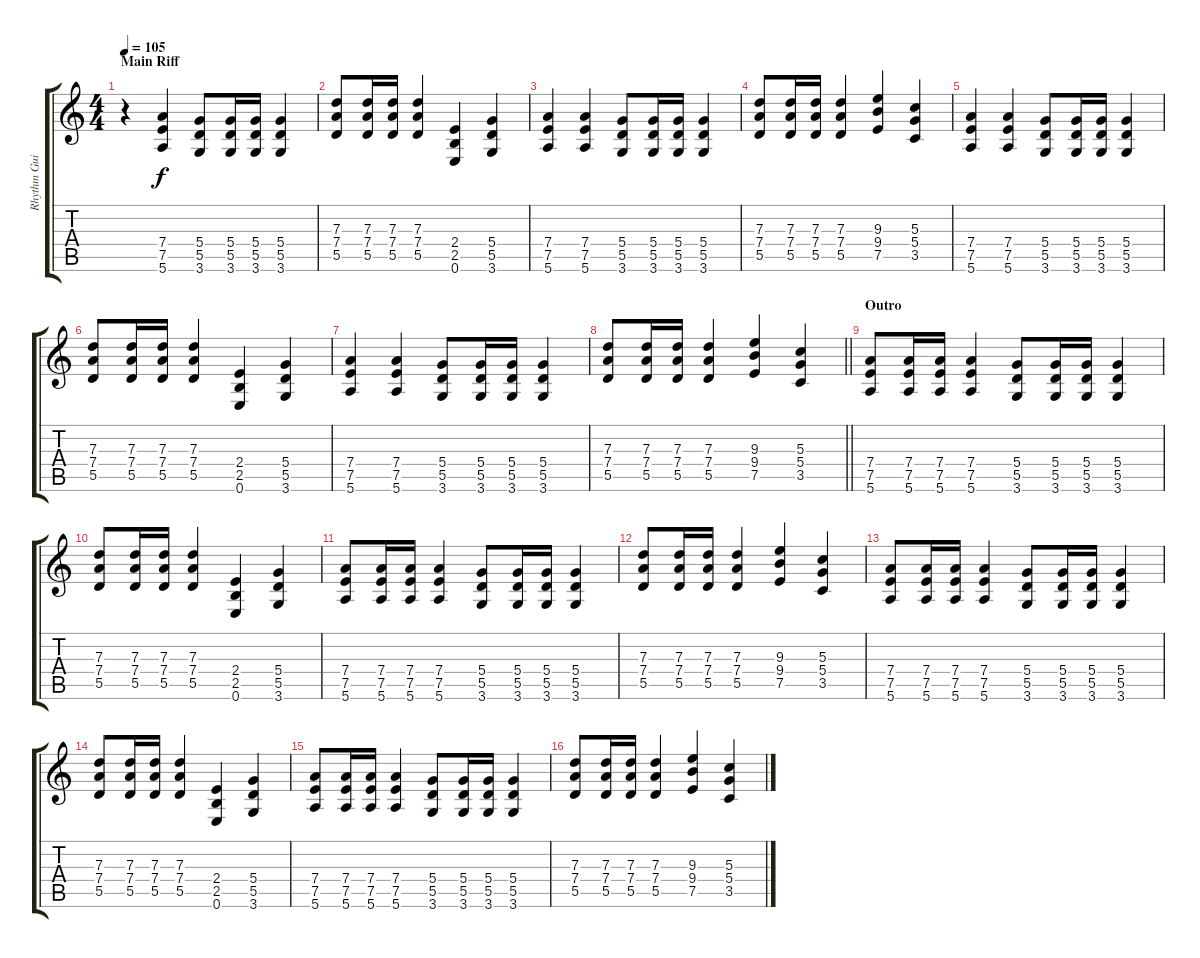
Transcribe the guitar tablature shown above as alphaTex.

\track ("Rhythm Guitar" "Rhythm Gui") {instrument distortionguitar}
\staff {score tabs}
\tuning (E4 B3 G3 D3 A2 E2) {hide}
\ts (4 4)
\section ("" "Main Riff")
\tempo 105
\clef g2
\ks c
r.4{dy f} (7.4 7.5 5.6).4 (5.4 5.5 3.6).8 (5.4 5.5 3.6).16 (5.4 5.5 3.6).16 (5.4 5.5 3.6).4 |
(7.3 7.4 5.5).8 (7.3 7.4 5.5).16 (7.3 7.4 5.5).16 (7.3 7.4 5.5).4 (2.4 2.5 0.6).4 (5.4 5.5 3.6).4 |
(7.4 7.5 5.6).4 (7.4 7.5 5.6).4 (5.4 5.5 3.6).8 (5.4 5.5 3.6).16 (5.4 5.5 3.6).16 (5.4 5.5 3.6).4 |
(7.3 7.4 5.5).8 (7.3 7.4 5.5).16 (7.3 7.4 5.5).16 (7.3 7.4 5.5).4 (9.3 9.4 7.5).4 (5.3 5.4 3.5).4 |
(7.4 7.5 5.6).4 (7.4 7.5 5.6).4 (5.4 5.5 3.6).8 (5.4 5.5 3.6).16 (5.4 5.5 3.6).16 (5.4 5.5 3.6).4 |
(7.3 7.4 5.5).8 (7.3 7.4 5.5).16 (7.3 7.4 5.5).16 (7.3 7.4 5.5).4 (2.4 2.5 0.6).4 (5.4 5.5 3.6).4 |
(7.4 7.5 5.6).4 (7.4 7.5 5.6).4 (5.4 5.5 3.6).8 (5.4 5.5 3.6).16 (5.4 5.5 3.6).16 (5.4 5.5 3.6).4 |
\barLineRight lightlight
(7.3 7.4 5.5).8 (7.3 7.4 5.5).16 (7.3 7.4 5.5).16 (7.3 7.4 5.5).4 (9.3 9.4 7.5).4 (5.3 5.4 3.5).4 |
\section ("" "Outro")
(7.4 7.5 5.6).8 (7.4 7.5 5.6).16 (7.4 7.5 5.6).16 (7.4 7.5 5.6).4 (5.4 5.5 3.6).8 (5.4 5.5 3.6).16 (5.4 5.5 3.6).16 (5.4 5.5 3.6).4 |
(7.3 7.4 5.5).8 (7.3 7.4 5.5).16 (7.3 7.4 5.5).16 (7.3 7.4 5.5).4 (2.4 2.5 0.6).4 (5.4 5.5 3.6).4 |
(7.4 7.5 5.6).8 (7.4 7.5 5.6).16 (7.4 7.5 5.6).16 (7.4 7.5 5.6).4 (5.4 5.5 3.6).8 (5.4 5.5 3.6).16 (5.4 5.5 3.6).16 (5.4 5.5 3.6).4 |
(7.3 7.4 5.5).8 (7.3 7.4 5.5).16 (7.3 7.4 5.5).16 (7.3 7.4 5.5).4 (9.3 9.4 7.5).4 (5.3 5.4 3.5).4 |
(7.4 7.5 5.6).8{volume 0} (7.4 7.5 5.6).16 (7.4 7.5 5.6).16 (7.4 7.5 5.6).4 (5.4 5.5 3.6).8 (5.4 5.5 3.6).16 (5.4 5.5 3.6).16 (5.4 5.5 3.6).4 |
(7.3 7.4 5.5).8 (7.3 7.4 5.5).16 (7.3 7.4 5.5).16 (7.3 7.4 5.5).4 (2.4 2.5 0.6).4 (5.4 5.5 3.6).4 |
(7.4 7.5 5.6).8 (7.4 7.5 5.6).16 (7.4 7.5 5.6).16 (7.4 7.5 5.6).4 (5.4 5.5 3.6).8 (5.4 5.5 3.6).16 (5.4 5.5 3.6).16 (5.4 5.5 3.6).4 |
(7.3 7.4 5.5).8 (7.3 7.4 5.5).16 (7.3 7.4 5.5).16 (7.3 7.4 5.5).4 (9.3 9.4 7.5).4 (5.3 5.4 3.5).4
